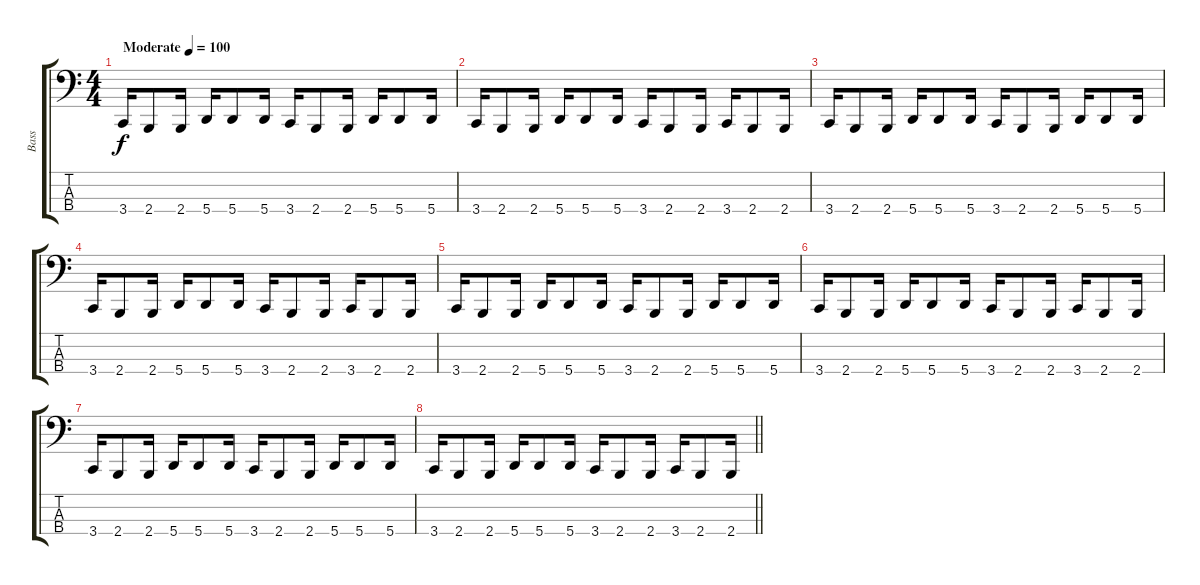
\track ("Bass" "Bass") {instrument electricbassfinger}
\staff {score tabs}
\tuning (C2 G1 D1 A0) {hide}
\ts (4 4)
\tempo (100 "Moderate")
\clef f4
\ks c
3.4.16{dy f instrument electricbassfinger} 2.4.8 2.4.16 5.4.16 5.4.8 5.4.16 3.4.16 2.4.8 2.4.16 5.4.16 5.4.8 5.4.16 |
3.4.16 2.4.8 2.4.16 5.4.16 5.4.8 5.4.16 3.4.16 2.4.8 2.4.16 3.4.16 2.4.8 2.4.16 |
3.4.16 2.4.8 2.4.16 5.4.16 5.4.8 5.4.16 3.4.16 2.4.8 2.4.16 5.4.16 5.4.8 5.4.16 |
3.4.16 2.4.8 2.4.16 5.4.16 5.4.8 5.4.16 3.4.16 2.4.8 2.4.16 3.4.16 2.4.8 2.4.16 |
3.4.16 2.4.8 2.4.16 5.4.16 5.4.8 5.4.16 3.4.16 2.4.8 2.4.16 5.4.16 5.4.8 5.4.16 |
3.4.16 2.4.8 2.4.16 5.4.16 5.4.8 5.4.16 3.4.16 2.4.8 2.4.16 3.4.16 2.4.8 2.4.16 |
3.4.16 2.4.8 2.4.16 5.4.16 5.4.8 5.4.16 3.4.16 2.4.8 2.4.16 5.4.16 5.4.8 5.4.16 |
\barLineRight lightlight
3.4.16 2.4.8 2.4.16 5.4.16 5.4.8 5.4.16 3.4.16 2.4.8 2.4.16 3.4.16 2.4.8 2.4.16
